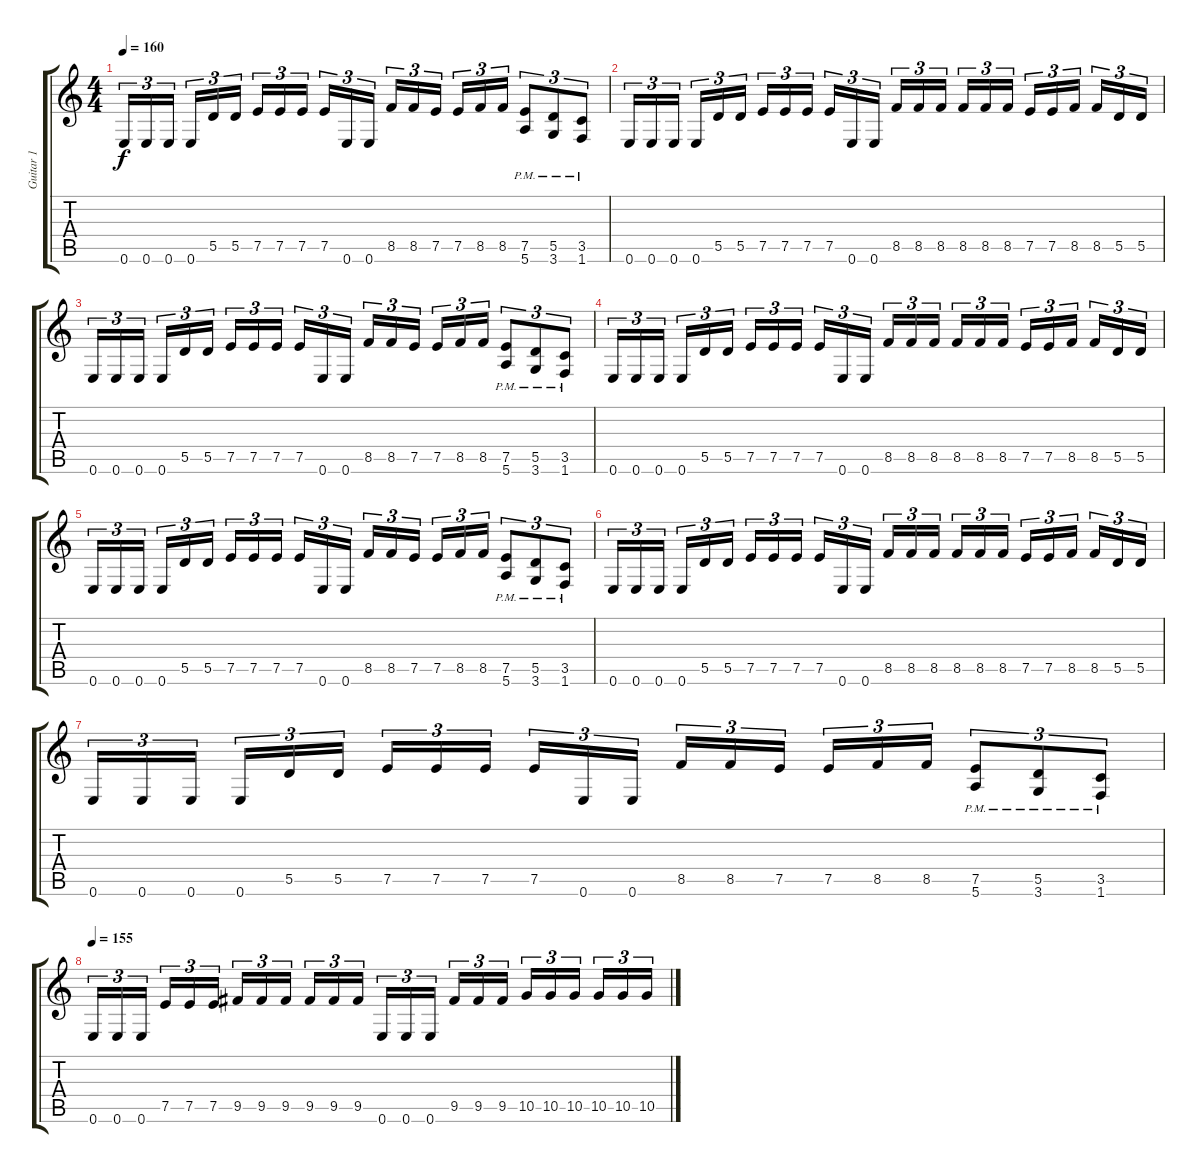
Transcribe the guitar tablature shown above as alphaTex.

\track ("Guitar 1" "Guitar 1") {instrument distortionguitar}
\staff {score tabs}
\tuning (E4 B3 G3 D3 A2 E2) {hide}
\ts (4 4)
\tempo 160
\clef g2
\ks c
0.6.16{tu (3 2) dy f} 0.6.16{tu (3 2)} 0.6.16{tu (3 2)} 0.6.16{tu (3 2)} 5.5.16{tu (3 2)} 5.5.16{tu (3 2)} 7.5.16{tu (3 2)} 7.5.16{tu (3 2)} 7.5.16{tu (3 2)} 7.5.16{tu (3 2)} 0.6.16{tu (3 2)} 0.6.16{tu (3 2)} 8.5.16{tu (3 2)} 8.5.16{tu (3 2)} 7.5.16{tu (3 2)} 7.5.16{tu (3 2)} 8.5.16{tu (3 2)} 8.5.16{tu (3 2)} (7.5{pm} 5.6{pm}).8{tu (3 2)} (5.5{pm} 3.6{pm}).8{tu (3 2)} (3.5{pm} 1.6{pm}).8{tu (3 2)} |
0.6.16{tu (3 2)} 0.6.16{tu (3 2)} 0.6.16{tu (3 2)} 0.6.16{tu (3 2)} 5.5.16{tu (3 2)} 5.5.16{tu (3 2)} 7.5.16{tu (3 2)} 7.5.16{tu (3 2)} 7.5.16{tu (3 2)} 7.5.16{tu (3 2)} 0.6.16{tu (3 2)} 0.6.16{tu (3 2)} 8.5.16{tu (3 2)} 8.5.16{tu (3 2)} 8.5.16{tu (3 2)} 8.5.16{tu (3 2)} 8.5.16{tu (3 2)} 8.5.16{tu (3 2)} 7.5.16{tu (3 2)} 7.5.16{tu (3 2)} 8.5.16{tu (3 2)} 8.5.16{tu (3 2)} 5.5.16{tu (3 2)} 5.5.16{tu (3 2)} |
0.6.16{tu (3 2)} 0.6.16{tu (3 2)} 0.6.16{tu (3 2)} 0.6.16{tu (3 2)} 5.5.16{tu (3 2)} 5.5.16{tu (3 2)} 7.5.16{tu (3 2)} 7.5.16{tu (3 2)} 7.5.16{tu (3 2)} 7.5.16{tu (3 2)} 0.6.16{tu (3 2)} 0.6.16{tu (3 2)} 8.5.16{tu (3 2)} 8.5.16{tu (3 2)} 7.5.16{tu (3 2)} 7.5.16{tu (3 2)} 8.5.16{tu (3 2)} 8.5.16{tu (3 2)} (7.5{pm} 5.6{pm}).8{tu (3 2)} (5.5{pm} 3.6{pm}).8{tu (3 2)} (3.5{pm} 1.6{pm}).8{tu (3 2)} |
0.6.16{tu (3 2)} 0.6.16{tu (3 2)} 0.6.16{tu (3 2)} 0.6.16{tu (3 2)} 5.5.16{tu (3 2)} 5.5.16{tu (3 2)} 7.5.16{tu (3 2)} 7.5.16{tu (3 2)} 7.5.16{tu (3 2)} 7.5.16{tu (3 2)} 0.6.16{tu (3 2)} 0.6.16{tu (3 2)} 8.5.16{tu (3 2)} 8.5.16{tu (3 2)} 8.5.16{tu (3 2)} 8.5.16{tu (3 2)} 8.5.16{tu (3 2)} 8.5.16{tu (3 2)} 7.5.16{tu (3 2)} 7.5.16{tu (3 2)} 8.5.16{tu (3 2)} 8.5.16{tu (3 2)} 5.5.16{tu (3 2)} 5.5.16{tu (3 2)} |
0.6.16{tu (3 2)} 0.6.16{tu (3 2)} 0.6.16{tu (3 2)} 0.6.16{tu (3 2)} 5.5.16{tu (3 2)} 5.5.16{tu (3 2)} 7.5.16{tu (3 2)} 7.5.16{tu (3 2)} 7.5.16{tu (3 2)} 7.5.16{tu (3 2)} 0.6.16{tu (3 2)} 0.6.16{tu (3 2)} 8.5.16{tu (3 2)} 8.5.16{tu (3 2)} 7.5.16{tu (3 2)} 7.5.16{tu (3 2)} 8.5.16{tu (3 2)} 8.5.16{tu (3 2)} (7.5{pm} 5.6{pm}).8{tu (3 2)} (5.5{pm} 3.6{pm}).8{tu (3 2)} (3.5{pm} 1.6{pm}).8{tu (3 2)} |
0.6.16{tu (3 2)} 0.6.16{tu (3 2)} 0.6.16{tu (3 2)} 0.6.16{tu (3 2)} 5.5.16{tu (3 2)} 5.5.16{tu (3 2)} 7.5.16{tu (3 2)} 7.5.16{tu (3 2)} 7.5.16{tu (3 2)} 7.5.16{tu (3 2)} 0.6.16{tu (3 2)} 0.6.16{tu (3 2)} 8.5.16{tu (3 2)} 8.5.16{tu (3 2)} 8.5.16{tu (3 2)} 8.5.16{tu (3 2)} 8.5.16{tu (3 2)} 8.5.16{tu (3 2)} 7.5.16{tu (3 2)} 7.5.16{tu (3 2)} 8.5.16{tu (3 2)} 8.5.16{tu (3 2)} 5.5.16{tu (3 2)} 5.5.16{tu (3 2)} |
0.6.16{tu (3 2)} 0.6.16{tu (3 2)} 0.6.16{tu (3 2)} 0.6.16{tu (3 2)} 5.5.16{tu (3 2)} 5.5.16{tu (3 2)} 7.5.16{tu (3 2)} 7.5.16{tu (3 2)} 7.5.16{tu (3 2)} 7.5.16{tu (3 2)} 0.6.16{tu (3 2)} 0.6.16{tu (3 2)} 8.5.16{tu (3 2)} 8.5.16{tu (3 2)} 7.5.16{tu (3 2)} 7.5.16{tu (3 2)} 8.5.16{tu (3 2)} 8.5.16{tu (3 2)} (7.5{pm} 5.6{pm}).8{tu (3 2)} (5.5{pm} 3.6{pm}).8{tu (3 2)} (3.5{pm} 1.6{pm}).8{tu (3 2)} |
\tempo 155
0.6.16{tu (3 2)} 0.6.16{tu (3 2)} 0.6.16{tu (3 2)} 7.5.16{tu (3 2)} 7.5.16{tu (3 2)} 7.5.16{tu (3 2)} 9.5.16{tu (3 2)} 9.5.16{tu (3 2)} 9.5.16{tu (3 2)} 9.5.16{tu (3 2)} 9.5.16{tu (3 2)} 9.5.16{tu (3 2)} 0.6.16{tu (3 2)} 0.6.16{tu (3 2)} 0.6.16{tu (3 2)} 9.5.16{tu (3 2)} 9.5.16{tu (3 2)} 9.5.16{tu (3 2)} 10.5.16{tu (3 2)} 10.5.16{tu (3 2)} 10.5.16{tu (3 2)} 10.5.16{tu (3 2)} 10.5.16{tu (3 2)} 10.5.16{tu (3 2)}
